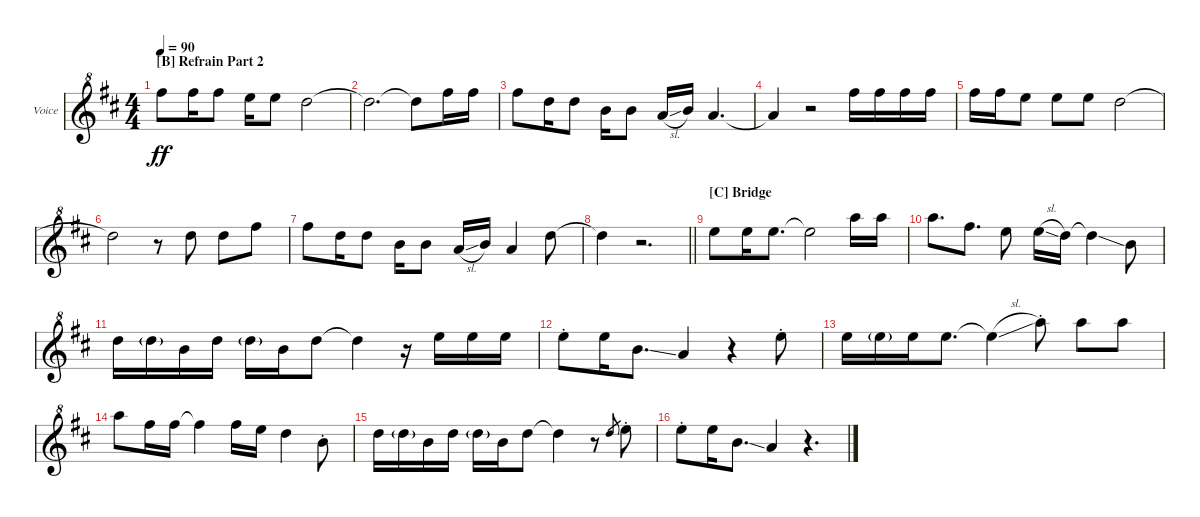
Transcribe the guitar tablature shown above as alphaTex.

\defaultSystemsLayout 4
\bracketExtendMode groupsimilarinstruments
\firstSystemTrackNameOrientation horizontal
\otherSystemsTrackNameOrientation horizontal
\track ("Voice 1" "Voice") {instrument electricguitarclean}
\staff {score}
\tuning (E4 B3 G3 D3 A2 E2)
\ts (4 4)
\section ("B" "Refrain Part 2")
\tempo 90
\clef g2
\ottava 8va
\scale
0.252991
\ks d
14.1.8{dy ff} 14.1.16 14.1.8 17.2.16 17.2.8 15.2.2 |
\scale
0.203419 15.2{t}.2{d} 15.2{t}.8 14.1.16 14.1.16 |
\scale
0.292308 14.1.8 15.2.16 15.2.8 16.3.16 16.3.8 14.3{sl}.16 16.3.16 14.3.4{d} |
\scale
0.251282 14.3{t}.4 r.2 14.1.16 14.1.16 14.1.16 14.1.16 |
\scale
0.270567 14.1.16 14.1.16 17.2.8 17.2.8 17.2.8 15.2.2 |
\scale
0.230347 15.2{t}.2 r.8 15.2.8 15.2.8 14.1.8 |
\scale
0.33638 14.1.8 15.2.16 15.2.8 16.3.16 16.3.8 14.3{sl}.16 16.3.16 14.3.4 15.2.8 |
\scale
0.162706
\barLineRight lightlight
15.2{t}.4 r.2{d} |
\section ("C" "Bridge")
\scale
0.217327 17.2.8 17.2.16 17.2.8{d} 17.2{t}.2 22.2.16 22.2.16 |
\scale
0.243759 22.2.8{d} 19.2.8{d} 17.2.8 17.2{sl}.16 15.2.16 15.2{ss t}.4 12.2.8 |
\scale
0.309838 15.2.16 15.2{g}.16 16.3.16 15.2.16 15.2{g}.16 16.3.16 15.2.8 15.2{t}.4 r.16 17.2.16 17.2.16 17.2.16 |
\scale
0.229075 17.2{st}.8 17.2.16 16.3{ss}.8{d} 14.3.4 r.4 17.2{st}.8 |
\scale
0.252525 17.2.16 17.2{g}.16 17.2.16 17.2.8{d} 17.2{sl t}.4 22.2{st}.8 22.2.8 22.2.8 |
\scale
0.251082 22.2.8 19.2.16 19.2.16 19.2{t}.4 19.2.16 21.3.16 19.3.4 21.4{st}.8 |
\scale
0.290043 15.2.16 15.2{g}.16 16.3.16 15.2.16 15.2{g}.16 16.3.16 15.2.8 15.2{t}.4 r.8 15.2.8{gr} 17.2{st}.8 |
\scale
0.206349 17.2{st}.8 17.2.16 16.3{ss}.8{d} 14.3.4 r.4{d}
